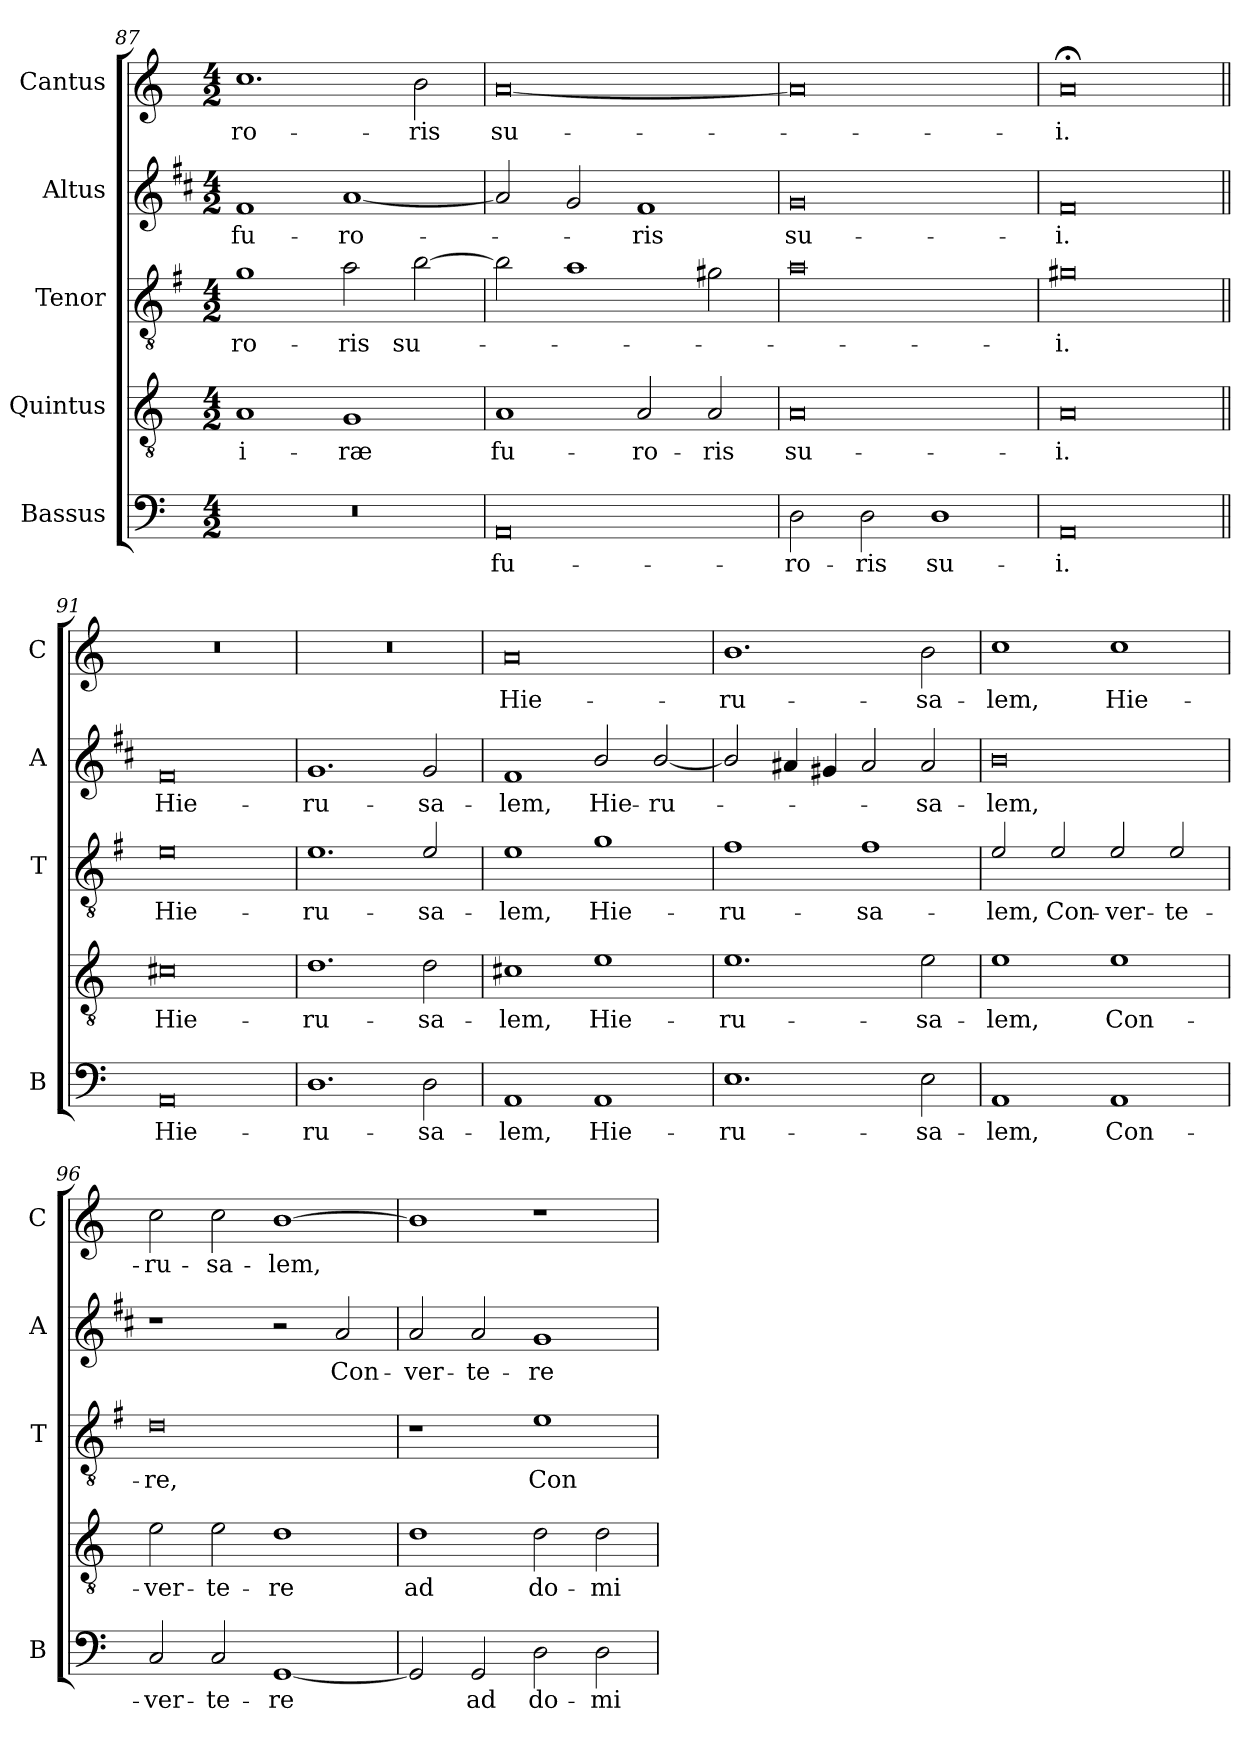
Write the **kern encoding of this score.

**kern	**text	**kern	**text	**kern	**text	**kern	**text	**kern	**text
*part5	*part5	*part4	*part4	*part3	*part3	*part2	*part2	*part1	*part1
*staff5	*staff5	*staff4	*staff4	*staff3	*staff3	*staff2	*staff2	*staff1	*staff1
*I"Bassus	*	*I"Quintus	*	*I"Tenor	*	*I"Altus	*	*I"Cantus	*
*I'B	*	*	*	*I'T	*	*I'A	*	*I'C	*
*clefF4	*	*clefGv2	*	*clefGv2	*	*clefG2	*	*clefG2	*
*	*	*	*	*ITrd4c7	*	*ITrd1c2	*	*	*
*k[]	*	*k[]	*	*k[]	*	*k[]	*	*k[]	*
*C:	*	*C:	*	*C:	*	*C:	*	*C:	*
*M4/2	*	*M4/2	*	*M4/2	*	*M4/2	*	*M4/2	*
=87	=87	=87	=87	=87	=87	=87	=87	=87	=87
!	!	!	!LO:LY:b	!	!LO:LY:b	!	!LO:LY:b	!	!LO:LY:b
0r	.	1A	i-	1c	-ro-	1e	fu-	1.cc	-ro-
!	!	!	!LO:LY:b	!	!LO:LY:b	!	!LO:LY:b	!	!
.	.	1G	-ræ	2d\	-ris	[1g	-ro-	.	.
!	!	!	!	!	!LO:LY:b	!	!	!	!LO:LY:b
.	.	.	.	[2e\	su-	.	.	2b\	-ris
=88	=88	=88	=88	=88	=88	=88	=88	=88	=88
!	!LO:LY:b	!	!LO:LY:b	!	!	!	!	!	!LO:LY:b
0AA	fu-	1A	fu-	2e\]	.	2g/]	.	[0a	su-
.	.	.	.	1d	.	2f/	.	.	.
!	!	!	!LO:LY:b	!	!	!	!LO:LY:b	!	!
.	.	2A/	-ro-	.	.	1e	-ris	.	.
!	!	!	!LO:LY:b	!	!	!	!	!	!
.	.	2A/	-ris	2c#X\	.	.	.	.	.
=89	=89	=89	=89	=89	=89	=89	=89	=89	=89
!	!LO:LY:b	!	!LO:LY:b	!	!	!	!LO:LY:b	!	!
2D\	-ro-	0A	su-	0d	.	0f	su-	0a]	.
!	!LO:LY:b	!	!	!	!	!	!	!	!
2D\	-ris	.	.	.	.	.	.	.	.
!	!LO:LY:b	!	!	!	!	!	!	!	!
1D	su-	.	.	.	.	.	.	.	.
!!LO:LB:g=z
=90	=90	=90	=90	=90	=90	=90	=90	=90	=90
!	!LO:LY:b	!	!LO:LY:b	!	!LO:LY:b	!	!LO:LY:b	!	!LO:LY:b
0AA	-i.	0A	-i.	0c#X	-i.	0e	-i.	0a;<	-i.
=91||	=91||	=91||	=91||	=91||	=91||	=91||	=91||	=91||	=91||
!	!LO:LY:b	!	!LO:LY:b	!	!LO:LY:b	!	!LO:LY:b	!	!
0AA	Hie-	0c#X	Hie-	0A	Hie-	0e	Hie-	0r	.
=92	=92	=92	=92	=92	=92	=92	=92	=92	=92
!	!LO:LY:b	!	!LO:LY:b	!	!LO:LY:b	!	!LO:LY:b	!	!
1.D	-ru-	1.d	-ru-	1.A	-ru-	1.f	-ru-	0r	.
!	!LO:LY:b	!	!LO:LY:b	!	!LO:LY:b	!	!LO:LY:b	!	!
2D\	-sa-	2d\	-sa-	2A/	-sa-	2f/	-sa-	.	.
=93	=93	=93	=93	=93	=93	=93	=93	=93	=93
!	!LO:LY:b	!	!LO:LY:b	!	!LO:LY:b	!	!LO:LY:b	!	!LO:LY:b
1AA	-lem,	1c#X	-lem,	1A	-lem,	1e	-lem,	0a	Hie-
!	!LO:LY:b	!	!LO:LY:b	!	!LO:LY:b	!	!LO:LY:b	!	!
1AA	Hie-	1e	Hie-	1c	Hie-	2a/	Hie-	.	.
!	!	!	!	!	!	!	!LO:LY:b	!	!
.	.	.	.	.	.	[2a/	-ru-	.	.
=94	=94	=94	=94	=94	=94	=94	=94	=94	=94
!	!LO:LY:b	!	!LO:LY:b	!	!LO:LY:b	!	!	!	!LO:LY:b
1.E	-ru-	1.e	-ru-	1B	-ru-	2a/]	.	1.b	-ru-
.	.	.	.	.	.	4g#X/	.	.	.
.	.	.	.	.	.	4f#X/	.	.	.
!	!	!	!	!	!LO:LY:b	!	!	!	!
.	.	.	.	1B	-sa-	2g#/	.	.	.
!	!LO:LY:b	!	!LO:LY:b	!	!	!	!LO:LY:b	!	!LO:LY:b
2E\	-sa-	2e\	-sa-	.	.	2g#/	-sa-	2b\	-sa-
=95	=95	=95	=95	=95	=95	=95	=95	=95	=95
!	!LO:LY:b	!	!LO:LY:b	!	!LO:LY:b	!	!LO:LY:b	!	!LO:LY:b
1AA	-lem,	1e	-lem,	2A/	-lem,	0a	-lem,	1cc	-lem,
!	!	!	!	!	!LO:LY:b	!	!	!	!
.	.	.	.	2A/	Con-	.	.	.	.
!	!LO:LY:b	!	!LO:LY:b	!	!LO:LY:b	!	!	!	!LO:LY:b
1AA	Con-	1e	Con-	2A/	-ver-	.	.	1cc	Hie-
!	!	!	!	!	!LO:LY:b	!	!	!	!
.	.	.	.	2A/	-te-	.	.	.	.
=96	=96	=96	=96	=96	=96	=96	=96	=96	=96
!	!LO:LY:b	!	!LO:LY:b	!	!LO:LY:b	!	!	!	!LO:LY:b
2C/	-ver-	2e\	-ver-	0G	-re,	1r	.	2cc\	-ru-
!	!LO:LY:b	!	!LO:LY:b	!	!	!	!	!	!LO:LY:b
2C/	-te-	2e\	-te-	.	.	.	.	2cc\	-sa-
!	!LO:LY:b	!	!LO:LY:b	!	!	!	!	!	!LO:LY:b
[1GG	-re	1d	-re	.	.	2r	.	[1b	-lem,
!	!	!	!	!	!	!	!LO:LY:b	!	!
.	.	.	.	.	.	2g/	Con-	.	.
!!LO:PB:g=z
=97	=97	=97	=97	=97	=97	=97	=97	=97	=97
!	!	!	!LO:LY:b	!	!	!	!LO:LY:b	!	!
2GG/]	.	1d	ad	1r	.	2g/	-ver-	1b]	.
!	!LO:LY:b	!	!	!	!	!	!LO:LY:b	!	!
2GG/	ad	.	.	.	.	2g/	-te-	.	.
!	!LO:LY:b	!	!LO:LY:b	!	!LO:LY:b	!	!LO:LY:b	!	!
2D\	do-	2d\	do-	1A	Con-	1f	-re	1r	.
!	!LO:LY:b	!	!LO:LY:b	!	!	!	!	!	!
2D\	-mi-	2d\	-mi-	.	.	.	.	.	.
=	=	=	=	=	=	=	=	=	=
*-	*-	*-	*-	*-	*-	*-	*-	*-	*-
